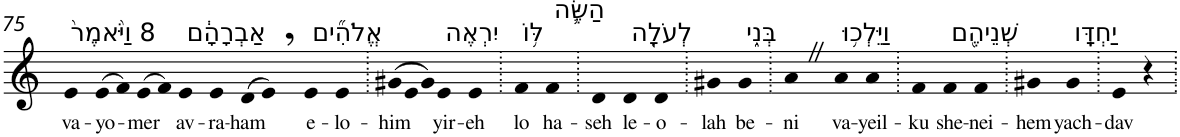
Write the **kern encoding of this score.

**kern	**text
*part1	*part1
*staff1	*staff1
*I"Piano	*
*I'Pno	*
!!LO:PB:g=z
*clefG2	*
*k[]	*
=75	=75
!LO:TX:a:t=8 וַיֹּ֙אמֶר֙	!
!	!LO:LY:b
4e	va-
!	!LO:LY:b
(>8e	-yo-
8f)	.
!	!LO:LY:b
(>8e	-mer
8f)	.
!LO:TX:a:t=אַבְרָהָ֔ם	!
!	!LO:LY:b
4e	av-
!	!LO:LY:b
4e	-ra-
!	!LO:LY:b
(>8d	-ham
8e,)	.
!LO:TX:a:t=אֱלֹהִ֞ים	!
!	!LO:LY:b
4e	e-
!	!LO:LY:b
4e	-lo-
=76.	=76.
*Xtuplet	*
!	!LO:LY:b
(>12g#X	-him
12e	.
12g#)	.
!LO:TX:a:t=יִרְאֶה	!
!	!LO:LY:b
4e	yir-
!	!LO:LY:b
4e	-eh
=77.	=77.
!LO:TX:a:t=לּ֥וֹ	!
!	!LO:LY:b
4f	lo
!LO:TX:a:t=הַשֶּׂ֛ה	!
!	!LO:LY:b
4f	ha-
=78.	=78.
!	!LO:LY:b
4d	-seh
!LO:TX:a:t=לְעֹלָ֖ה	!
!	!LO:LY:b
4d	le-
!	!LO:LY:b
4d	-o-
=79.	=79.
!	!LO:LY:b
4g#X	-lah
!LO:TX:a:t=בְּנִ֑י	!
!	!LO:LY:b
4g#	be-
=80.	=80.
!	!LO:LY:b
4aZ	-ni
!LO:TX:a:t=וַיֵּלְכ֥וּ	!
!	!LO:LY:b
4a	va-
!	!LO:LY:b
4a	-yeil-
=81.	=81.
!	!LO:LY:b
4f	-ku
!LO:TX:a:t=שְׁנֵיהֶ֖ם	!
!	!LO:LY:b
4f	she-
!	!LO:LY:b
4f	-nei-
=82.	=82.
!	!LO:LY:b
4g#X	-hem
!LO:TX:a:t=יַחְדָּֽו	!
!	!LO:LY:b
4g#	yach-
=83.	=83.
!	!LO:LY:b
4e	-dav
4r	.
=.	=.
*-	*-
